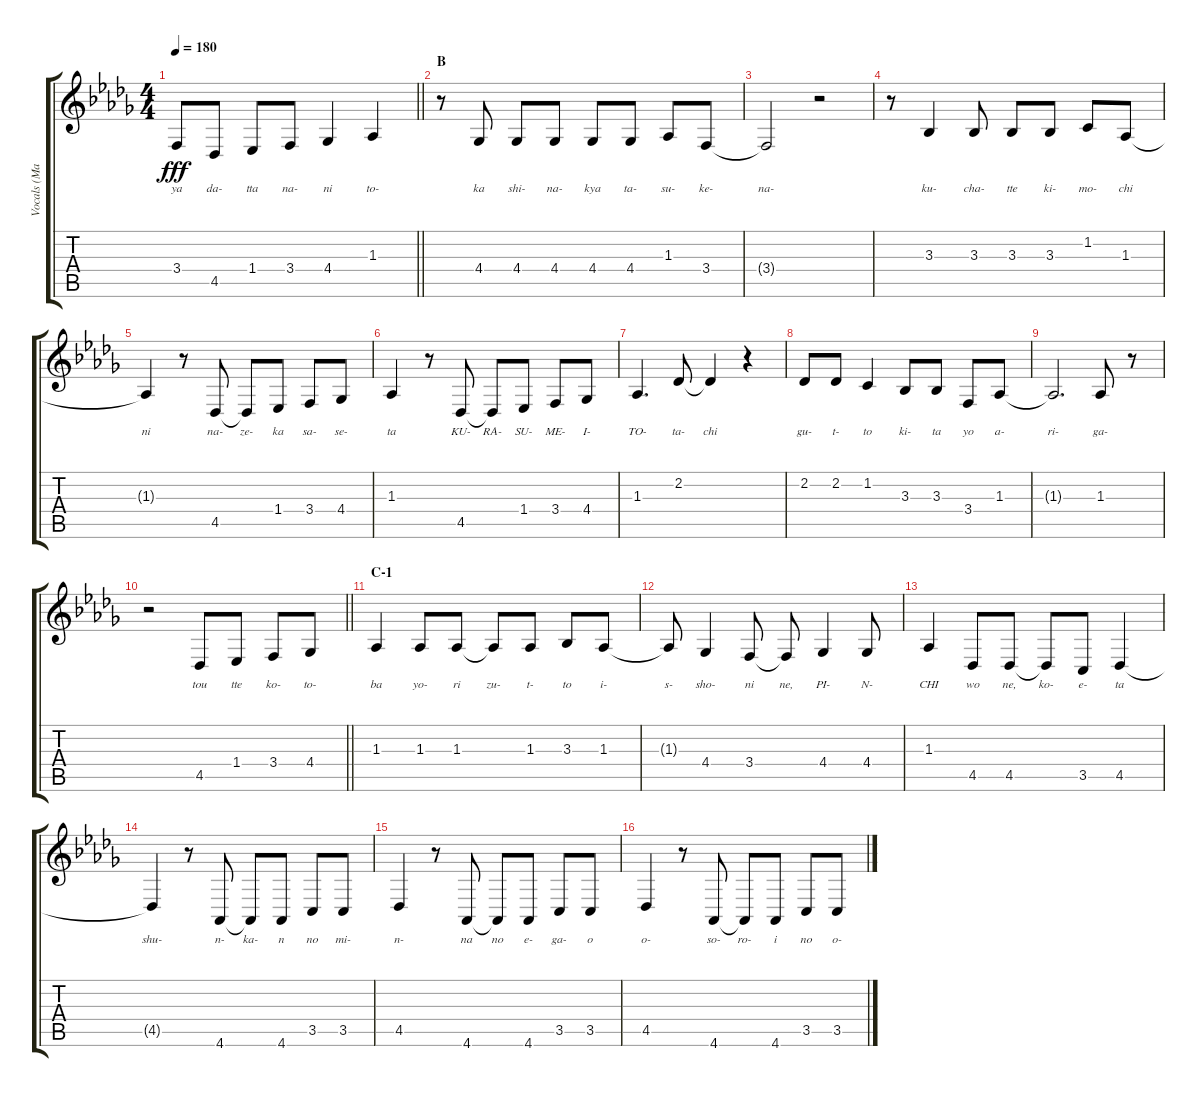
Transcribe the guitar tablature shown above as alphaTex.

\track ("Vocals (Manabe Nodoka)" "Vocals (Ma") {instrument altosax}
\staff {score tabs}
\tuning (E4 B3 G3 D3 A2 E2) {hide}
\ts (4 4)
\tempo 180
\clef g2
\barLineRight lightlight
\ks db
3.4.8{lyrics (0 "ya") lyrics (1 "") lyrics (2 "") lyrics (3 "") lyrics (4 "") dy fff} 4.5.8{lyrics (0 "da-") lyrics (1 "") lyrics (2 "") lyrics (3 "") lyrics (4 "")} 1.4.8{lyrics (0 "tta") lyrics (1 "") lyrics (2 "") lyrics (3 "") lyrics (4 "")} 3.4.8{lyrics (0 "na-") lyrics (1 "") lyrics (2 "") lyrics (3 "") lyrics (4 "")} 4.4.4{lyrics (0 "ni") lyrics (1 "") lyrics (2 "") lyrics (3 "") lyrics (4 "")} 1.3.4{lyrics (0 "to-") lyrics (1 "") lyrics (2 "") lyrics (3 "") lyrics (4 "")} |
\section ("" "B")
r.8 4.4.8{lyrics (0 "ka") lyrics (1 "") lyrics (2 "") lyrics (3 "") lyrics (4 "")} 4.4.8{lyrics (0 "shi-") lyrics (1 "") lyrics (2 "") lyrics (3 "") lyrics (4 "")} 4.4.8{lyrics (0 "na-") lyrics (1 "") lyrics (2 "") lyrics (3 "") lyrics (4 "")} 4.4.8{lyrics (0 "kya") lyrics (1 "") lyrics (2 "") lyrics (3 "") lyrics (4 "")} 4.4.8{lyrics (0 "ta-") lyrics (1 "") lyrics (2 "") lyrics (3 "") lyrics (4 "")} 1.3.8{lyrics (0 "su-") lyrics (1 "") lyrics (2 "") lyrics (3 "") lyrics (4 "")} 3.4.8{lyrics (0 "ke-") lyrics (1 "") lyrics (2 "") lyrics (3 "") lyrics (4 "")} |
3.4{t}.2{lyrics (0 "na-") lyrics (1 "") lyrics (2 "") lyrics (3 "") lyrics (4 "")} r.2 |
r.8 3.3.4{lyrics (0 "ku-") lyrics (1 "") lyrics (2 "") lyrics (3 "") lyrics (4 "")} 3.3.8{lyrics (0 "cha-") lyrics (1 "") lyrics (2 "") lyrics (3 "") lyrics (4 "")} 3.3.8{lyrics (0 "tte") lyrics (1 "") lyrics (2 "") lyrics (3 "") lyrics (4 "")} 3.3.8{lyrics (0 "ki-") lyrics (1 "") lyrics (2 "") lyrics (3 "") lyrics (4 "")} 1.2.8{lyrics (0 "mo-") lyrics (1 "") lyrics (2 "") lyrics (3 "") lyrics (4 "")} 1.3.8{lyrics (0 "chi") lyrics (1 "") lyrics (2 "") lyrics (3 "") lyrics (4 "")} |
1.3{t}.4{lyrics (0 "ni") lyrics (1 "") lyrics (2 "") lyrics (3 "") lyrics (4 "")} r.8 4.5.8{lyrics (0 "na-") lyrics (1 "") lyrics (2 "") lyrics (3 "") lyrics (4 "")} 4.5{t}.8{lyrics (0 "ze-") lyrics (1 "") lyrics (2 "") lyrics (3 "") lyrics (4 "")} 1.4.8{lyrics (0 "ka") lyrics (1 "") lyrics (2 "") lyrics (3 "") lyrics (4 "")} 3.4.8{lyrics (0 "sa-") lyrics (1 "") lyrics (2 "") lyrics (3 "") lyrics (4 "")} 4.4.8{lyrics (0 "se-") lyrics (1 "") lyrics (2 "") lyrics (3 "") lyrics (4 "")} |
1.3.4{lyrics (0 "ta") lyrics (1 "") lyrics (2 "") lyrics (3 "") lyrics (4 "")} r.8 4.5.8{lyrics (0 "KU-") lyrics (1 "") lyrics (2 "") lyrics (3 "") lyrics (4 "")} 4.5{t}.8{lyrics (0 "RA-") lyrics (1 "") lyrics (2 "") lyrics (3 "") lyrics (4 "")} 1.4.8{lyrics (0 "SU-") lyrics (1 "") lyrics (2 "") lyrics (3 "") lyrics (4 "")} 3.4.8{lyrics (0 "ME-") lyrics (1 "") lyrics (2 "") lyrics (3 "") lyrics (4 "")} 4.4.8{lyrics (0 "I-") lyrics (1 "") lyrics (2 "") lyrics (3 "") lyrics (4 "")} |
1.3.4{d lyrics (0 "TO-") lyrics (1 "") lyrics (2 "") lyrics (3 "") lyrics (4 "")} 2.2.8{lyrics (0 "ta-") lyrics (1 "") lyrics (2 "") lyrics (3 "") lyrics (4 "")} 2.2{t}.4{lyrics (0 "chi") lyrics (1 "") lyrics (2 "") lyrics (3 "") lyrics (4 "")} r.4 |
2.2.8{lyrics (0 "gu-") lyrics (1 "") lyrics (2 "") lyrics (3 "") lyrics (4 "")} 2.2.8{lyrics (0 "t-") lyrics (1 "") lyrics (2 "") lyrics (3 "") lyrics (4 "")} 1.2.4{lyrics (0 "to") lyrics (1 "") lyrics (2 "") lyrics (3 "") lyrics (4 "")} 3.3.8{lyrics (0 "ki-") lyrics (1 "") lyrics (2 "") lyrics (3 "") lyrics (4 "")} 3.3.8{lyrics (0 "ta") lyrics (1 "") lyrics (2 "") lyrics (3 "") lyrics (4 "")} 3.4.8{lyrics (0 "yo") lyrics (1 "") lyrics (2 "") lyrics (3 "") lyrics (4 "")} 1.3.8{lyrics (0 "a-") lyrics (1 "") lyrics (2 "") lyrics (3 "") lyrics (4 "")} |
1.3{t}.2{d lyrics (0 "ri-") lyrics (1 "") lyrics (2 "") lyrics (3 "") lyrics (4 "")} 1.3.8{lyrics (0 "ga-") lyrics (1 "") lyrics (2 "") lyrics (3 "") lyrics (4 "")} r.8 |
\barLineRight lightlight
r.2 4.5.8{lyrics (0 "tou") lyrics (1 "") lyrics (2 "") lyrics (3 "") lyrics (4 "")} 1.4.8{lyrics (0 "tte") lyrics (1 "") lyrics (2 "") lyrics (3 "") lyrics (4 "")} 3.4.8{lyrics (0 "ko-") lyrics (1 "") lyrics (2 "") lyrics (3 "") lyrics (4 "")} 4.4.8{lyrics (0 "to-") lyrics (1 "") lyrics (2 "") lyrics (3 "") lyrics (4 "")} |
\section ("" "C-1")
1.3.4{lyrics (0 "ba") lyrics (1 "") lyrics (2 "") lyrics (3 "") lyrics (4 "")} 1.3.8{lyrics (0 "yo-") lyrics (1 "") lyrics (2 "") lyrics (3 "") lyrics (4 "")} 1.3.8{lyrics (0 "ri") lyrics (1 "") lyrics (2 "") lyrics (3 "") lyrics (4 "")} 1.3{t}.8{lyrics (0 "zu-") lyrics (1 "") lyrics (2 "") lyrics (3 "") lyrics (4 "")} 1.3.8{lyrics (0 "t-") lyrics (1 "") lyrics (2 "") lyrics (3 "") lyrics (4 "")} 3.3.8{lyrics (0 "to") lyrics (1 "") lyrics (2 "") lyrics (3 "") lyrics (4 "")} 1.3.8{lyrics (0 "i-") lyrics (1 "") lyrics (2 "") lyrics (3 "") lyrics (4 "")} |
1.3{t}.8{lyrics (0 "s-") lyrics (1 "") lyrics (2 "") lyrics (3 "") lyrics (4 "")} 4.4.4{lyrics (0 "sho-") lyrics (1 "") lyrics (2 "") lyrics (3 "") lyrics (4 "")} 3.4.8{lyrics (0 "ni") lyrics (1 "") lyrics (2 "") lyrics (3 "") lyrics (4 "")} 3.4{t}.8{lyrics (0 "ne,") lyrics (1 "") lyrics (2 "") lyrics (3 "") lyrics (4 "")} 4.4.4{lyrics (0 "PI-") lyrics (1 "") lyrics (2 "") lyrics (3 "") lyrics (4 "")} 4.4.8{lyrics (0 "N-") lyrics (1 "") lyrics (2 "") lyrics (3 "") lyrics (4 "")} |
1.3.4{lyrics (0 "CHI") lyrics (1 "") lyrics (2 "") lyrics (3 "") lyrics (4 "")} 4.5.8{lyrics (0 "wo") lyrics (1 "") lyrics (2 "") lyrics (3 "") lyrics (4 "")} 4.5.8{lyrics (0 "ne,") lyrics (1 "") lyrics (2 "") lyrics (3 "") lyrics (4 "")} 4.5{t}.8{lyrics (0 "ko-") lyrics (1 "") lyrics (2 "") lyrics (3 "") lyrics (4 "")} 3.5.8{lyrics (0 "e-") lyrics (1 "") lyrics (2 "") lyrics (3 "") lyrics (4 "")} 4.5.4{lyrics (0 "ta") lyrics (1 "") lyrics (2 "") lyrics (3 "") lyrics (4 "")} |
4.5{t}.4{lyrics (0 "shu-") lyrics (1 "") lyrics (2 "") lyrics (3 "") lyrics (4 "")} r.8 4.6.8{lyrics (0 "n-") lyrics (1 "") lyrics (2 "") lyrics (3 "") lyrics (4 "")} 4.6{t}.8{lyrics (0 "ka-") lyrics (1 "") lyrics (2 "") lyrics (3 "") lyrics (4 "")} 4.6.8{lyrics (0 "n") lyrics (1 "") lyrics (2 "") lyrics (3 "") lyrics (4 "")} 3.5.8{lyrics (0 "no") lyrics (1 "") lyrics (2 "") lyrics (3 "") lyrics (4 "")} 3.5.8{lyrics (0 "mi-") lyrics (1 "") lyrics (2 "") lyrics (3 "") lyrics (4 "")} |
4.5.4{lyrics (0 "n-") lyrics (1 "") lyrics (2 "") lyrics (3 "") lyrics (4 "")} r.8 4.6.8{lyrics (0 "na") lyrics (1 "") lyrics (2 "") lyrics (3 "") lyrics (4 "")} 4.6{t}.8{lyrics (0 "no") lyrics (1 "") lyrics (2 "") lyrics (3 "") lyrics (4 "")} 4.6.8{lyrics (0 "e-") lyrics (1 "") lyrics (2 "") lyrics (3 "") lyrics (4 "")} 3.5.8{lyrics (0 "ga-") lyrics (1 "") lyrics (2 "") lyrics (3 "") lyrics (4 "")} 3.5.8{lyrics (0 "o") lyrics (1 "") lyrics (2 "") lyrics (3 "") lyrics (4 "")} |
4.5.4{lyrics (0 "o-") lyrics (1 "") lyrics (2 "") lyrics (3 "") lyrics (4 "")} r.8 4.6.8{lyrics (0 "so-") lyrics (1 "") lyrics (2 "") lyrics (3 "") lyrics (4 "")} 4.6{t}.8{lyrics (0 "ro-") lyrics (1 "") lyrics (2 "") lyrics (3 "") lyrics (4 "")} 4.6.8{lyrics (0 "i") lyrics (1 "") lyrics (2 "") lyrics (3 "") lyrics (4 "")} 3.5.8{lyrics (0 "no") lyrics (1 "") lyrics (2 "") lyrics (3 "") lyrics (4 "")} 3.5.8{lyrics (0 "o-") lyrics (1 "") lyrics (2 "") lyrics (3 "") lyrics (4 "")}
